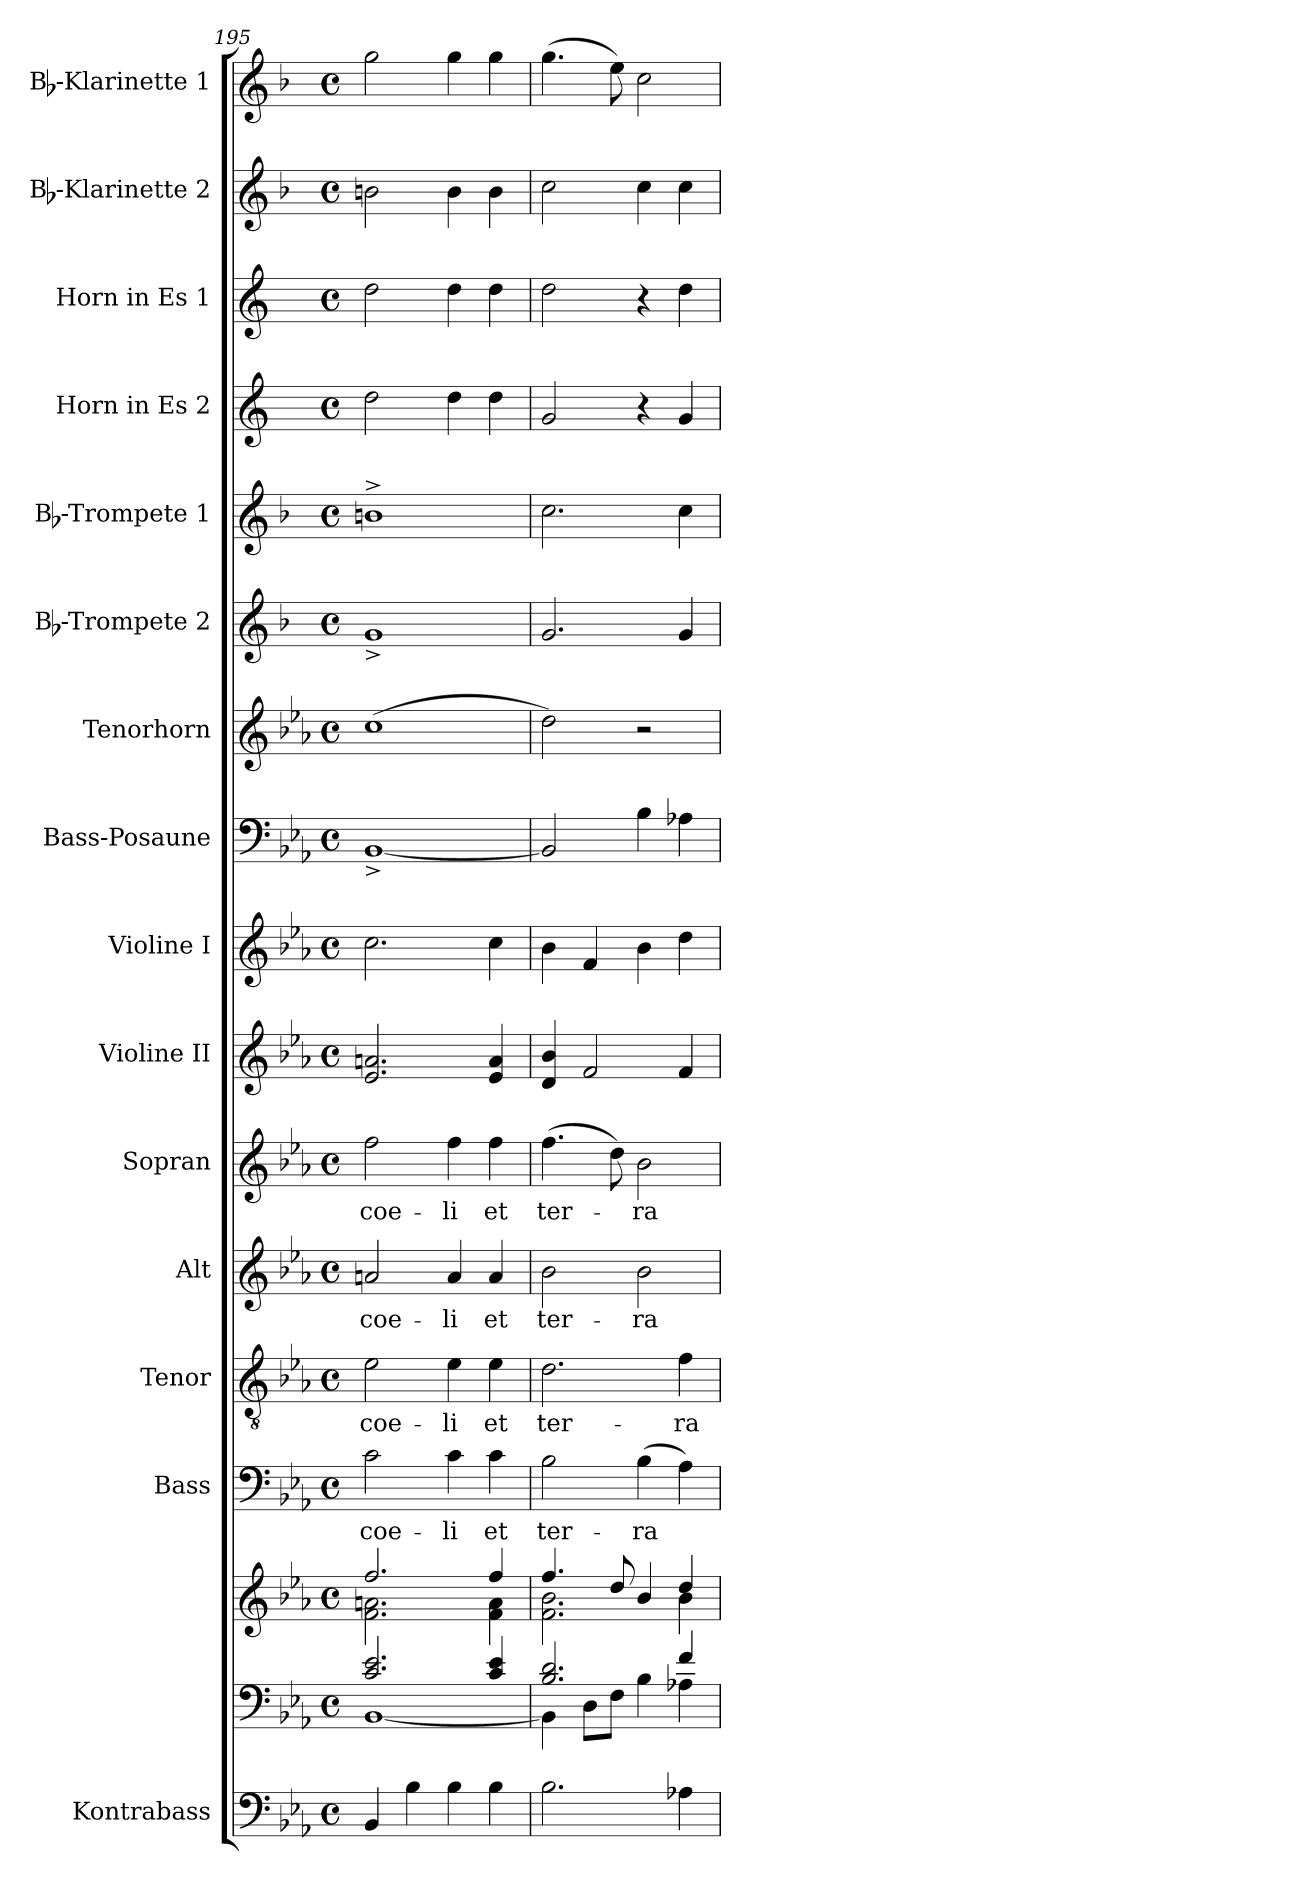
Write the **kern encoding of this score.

**kern	**kern	**kern	**kern	**text	**kern	**text	**kern	**text	**kern	**text	**kern	**kern	**kern	**kern	**kern	**kern	**kern	**kern	**kern	**kern
*part16	*part15	*part15	*part14	*part14	*part13	*part13	*part12	*part12	*part11	*part11	*part10	*part9	*part8	*part7	*part6	*part5	*part4	*part3	*part2	*part1
*staff17	*staff16	*staff15	*staff14	*staff14	*staff13	*staff13	*staff12	*staff12	*staff11	*staff11	*staff10	*staff9	*staff8	*staff7	*staff6	*staff5	*staff4	*staff3	*staff2	*staff1
*I"Kontrabass	*	*	*I"Bass	*	*I"Tenor	*	*I"Alt	*	*I"Sopran	*	*I"Violine II	*I"Violine I	*I"Bass-Posaune	*I"Tenorhorn	*I"Bb-Trompete 2	*I"Bb-Trompete 1	*I"Horn in Es 2	*I"Horn in Es 1	*I"Bb-Klarinette 2	*I"Bb-Klarinette 1
*I'Kb.	*	*	*I'B.	*	*I'T.	*	*I'A.	*	*I'S.	*	*I'Vl. II	*I'Vl. I	*I'B. Pos.	*I'T. Hrn.	*I'Bb Trp. 2	*I'Bb Trp. 1	*	*	*I'Bb Kl. 2	*I'Bb Kl. 1
*clefF4	*clefF4	*clefG2	*clefF4	*	*clefGv2	*	*clefG2	*	*clefG2	*	*clefG2	*clefG2	*clefF4	*clefG2	*clefG2	*clefG2	*clefG2	*clefG2	*clefG2	*clefG2
*ITrd7c12	*	*	*	*	*	*	*	*	*	*	*	*	*	*ITrd8c14	*ITrd1c2	*ITrd1c2	*ITrd5c9	*ITrd5c9	*ITrd1c2	*ITrd1c2
*k[b-e-a-]	*k[b-e-a-]	*k[b-e-a-]	*k[b-e-a-]	*	*k[b-e-a-]	*	*k[b-e-a-]	*	*k[b-e-a-]	*	*k[b-e-a-]	*k[b-e-a-]	*k[b-e-a-]	*k[b-e-a-]	*k[b-e-a-]	*k[b-e-a-]	*k[b-e-a-]	*k[b-e-a-]	*k[b-e-a-]	*k[b-e-a-]
*E-:	*E-:	*E-:	*E-:	*	*E-:	*	*E-:	*	*E-:	*	*E-:	*E-:	*E-:	*E-:	*E-:	*E-:	*E-:	*E-:	*E-:	*E-:
*M4/4	*M4/4	*M4/4	*M4/4	*	*M4/4	*	*M4/4	*	*M4/4	*	*M4/4	*M4/4	*M4/4	*M4/4	*M4/4	*M4/4	*M4/4	*M4/4	*M4/4	*M4/4
*met(c)	*met(c)	*met(c)	*met(c)	*	*met(c)	*	*met(c)	*	*met(c)	*	*met(c)	*met(c)	*met(c)	*met(c)	*met(c)	*met(c)	*met(c)	*met(c)	*met(c)	*met(c)
=195	=195	=195	=195	=195	=195	=195	=195	=195	=195	=195	=195	=195	=195	=195	=195	=195	=195	=195	=195	=195
*	*^	*^	*	*	*	*	*	*	*	*	*	*	*	*	*	*	*	*	*	*
!	!	!	!	!	!	!LO:LY:b	!	!LO:LY:b	!	!LO:LY:b	!	!LO:LY:b	!	!	!	!	!	!	!	!	!	!
4BBB-/	2.c/ 2.e-/	[<1BB-	2.ff/	2.f\ 2.an\	2c\	coe-	2e-\	coe-	2an/	coe-	2ff\	coe-	2.e-/ 2.an/	2.cc\	[1BB-^<	(>1c	1f^<	1an^>	2f\	2f\	2an\	2ff\
4BB-\	.	.	.	.	.	.	.	.	.	.	.	.	.	.	.	.	.	.	.	.	.	.
!	!	!	!	!	!	!LO:LY:b	!	!LO:LY:b	!	!LO:LY:b	!	!LO:LY:b	!	!	!	!	!	!	!	!	!	!
4BB-\	.	.	.	.	4c\	-li	4e-\	-li	4a/	-li	4ff\	-li	.	.	.	.	.	.	4f\	4f\	4a\	4ff\
!	!	!	!	!	!	!LO:LY:b	!	!LO:LY:b	!	!LO:LY:b	!	!LO:LY:b	!	!	!	!	!	!	!	!	!	!
4BB-\	4c/ 4e-/	.	4ff/	4f\ 4a\	4c\	et	4e-\	et	4a/	et	4ff\	et	4e-/ 4a/	4cc\	.	.	.	.	4f\	4f\	4a\	4ff\
=196	=196	=196	=196	=196	=196	=196	=196	=196	=196	=196	=196	=196	=196	=196	=196	=196	=196	=196	=196	=196	=196	=196
!	!	!	!	!	!	!LO:LY:b	!	!LO:LY:b	!	!LO:LY:b	!	!LO:LY:b	!	!	!	!	!	!	!	!	!	!
2.BB-\	2.B-/ 2.d/	4BB-\]	4.ff/	2.f\ 2.b-\	2B-\	ter-	2.d\	ter-	2b-\	ter-	(>4.ff\	ter-	4d/ 4b-/	4b-\	2BB-/]	2d\)	2.f/	2.b-\	2B-/	2f\	2b-\	(>4.ff\
.	.	8D\L	.	.	.	.	.	.	.	.	.	.	2f/	4f/	.	.	.	.	.	.	.	.
.	.	8F\J	8dd/	.	.	.	.	.	.	.	8dd\)	.	.	.	.	.	.	.	.	.	.	8dd\)
!	!	!	!	!	!	!LO:LY:b	!	!	!	!LO:LY:b	!	!LO:LY:b	!	!	!	!	!	!	!	!	!	!
.	.	4B-\	4b-/	.	(>4B-\	-ra	.	.	2b-\	-ra	2b-\	-ra	.	4b-\	4B-\	2r	.	.	4r	4r	4b-\	2b-\
!	!	!	!	!	!	!	!	!LO:LY:b	!	!	!	!	!	!	!	!	!	!	!	!	!	!
4AA-X\	4f/	4A-X\	4dd/	4b-\	4A-\)	.	4f\	-ra	.	.	.	.	4f/	4dd\	4A-X\	.	4f/	4b-\	4B-/	4f\	4b-\	.
*	*v	*v	*	*	*	*	*	*	*	*	*	*	*	*	*	*	*	*	*	*	*	*
*	*	*v	*v	*	*	*	*	*	*	*	*	*	*	*	*	*	*	*	*	*	*
=	=	=	=	=	=	=	=	=	=	=	=	=	=	=	=	=	=	=	=	=
*-	*-	*-	*-	*-	*-	*-	*-	*-	*-	*-	*-	*-	*-	*-	*-	*-	*-	*-	*-	*-
